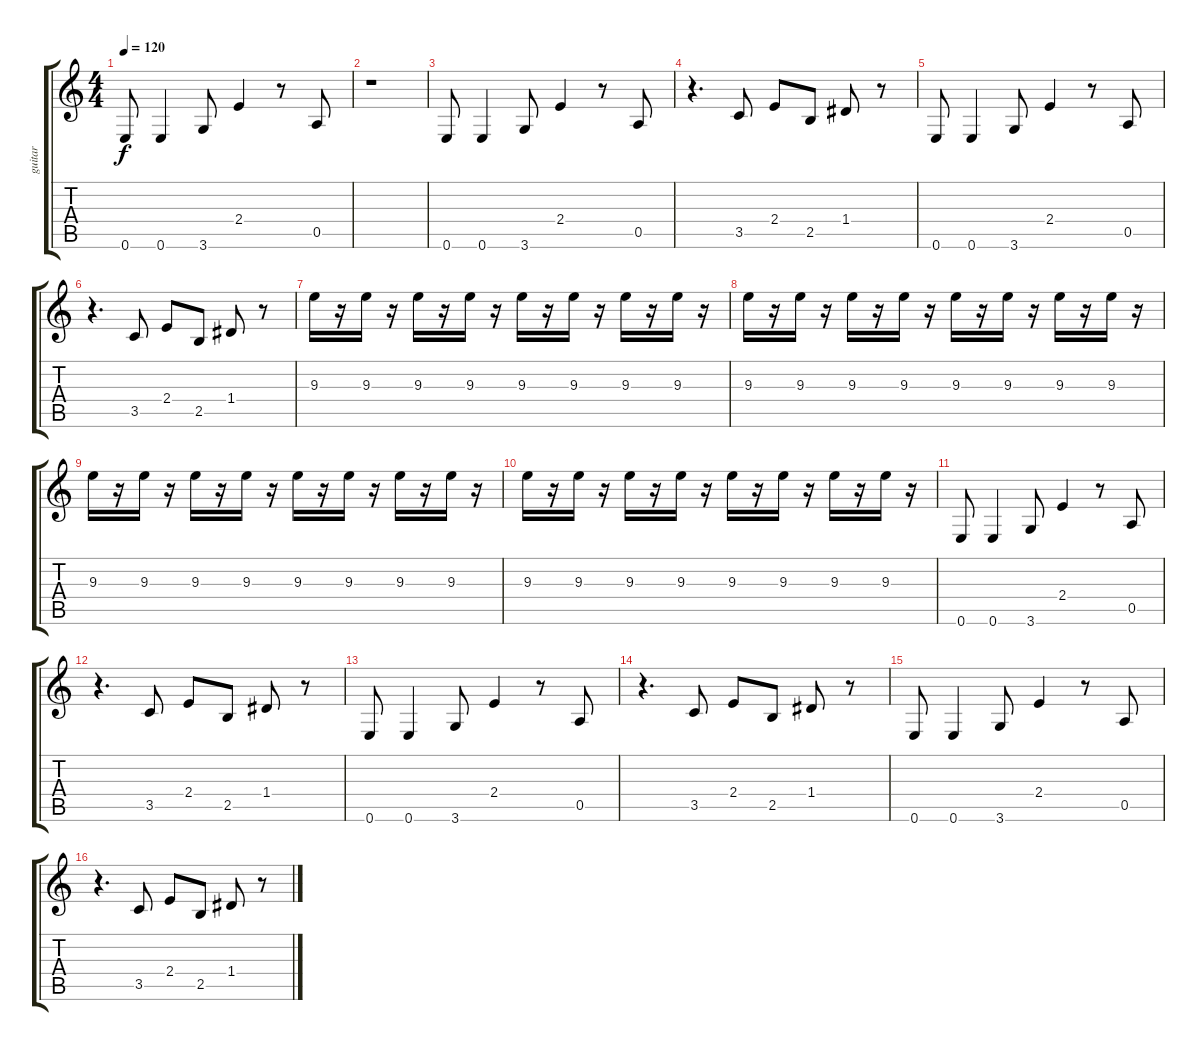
\track ("guitar" "guitar") {instrument acousticguitarsteel}
\staff {score tabs}
\tuning (E4 B3 G3 D3 A2 E2) {hide}
\ts (4 4)
\tempo 120
\clef g2
\ks c
0.6.8{dy f} 0.6.4 3.6.8 2.4.4 r.8 0.5.8 |
r.1 |
0.6.8 0.6.4 3.6.8 2.4.4 r.8 0.5.8 |
r.4{d} 3.5.8 2.4.8 2.5.8 1.4.8 r.8 |
0.6.8 0.6.4 3.6.8 2.4.4 r.8 0.5.8 |
r.4{d} 3.5.8 2.4.8 2.5.8 1.4.8 r.8 |
9.3.16 r.16 9.3.16 r.16 9.3.16 r.16 9.3.16 r.16 9.3.16 r.16 9.3.16 r.16 9.3.16 r.16 9.3.16 r.16 |
9.3.16 r.16 9.3.16 r.16 9.3.16 r.16 9.3.16 r.16 9.3.16 r.16 9.3.16 r.16 9.3.16 r.16 9.3.16 r.16 |
9.3.16 r.16 9.3.16 r.16 9.3.16 r.16 9.3.16 r.16 9.3.16 r.16 9.3.16 r.16 9.3.16 r.16 9.3.16 r.16 |
9.3.16 r.16 9.3.16 r.16 9.3.16 r.16 9.3.16 r.16 9.3.16 r.16 9.3.16 r.16 9.3.16 r.16 9.3.16 r.16 |
0.6.8 0.6.4 3.6.8 2.4.4 r.8 0.5.8 |
r.4{d} 3.5.8 2.4.8 2.5.8 1.4.8 r.8 |
0.6.8 0.6.4 3.6.8 2.4.4 r.8 0.5.8 |
r.4{d} 3.5.8 2.4.8 2.5.8 1.4.8 r.8 |
0.6.8 0.6.4 3.6.8 2.4.4 r.8 0.5.8 |
r.4{d} 3.5.8 2.4.8 2.5.8 1.4.8 r.8
